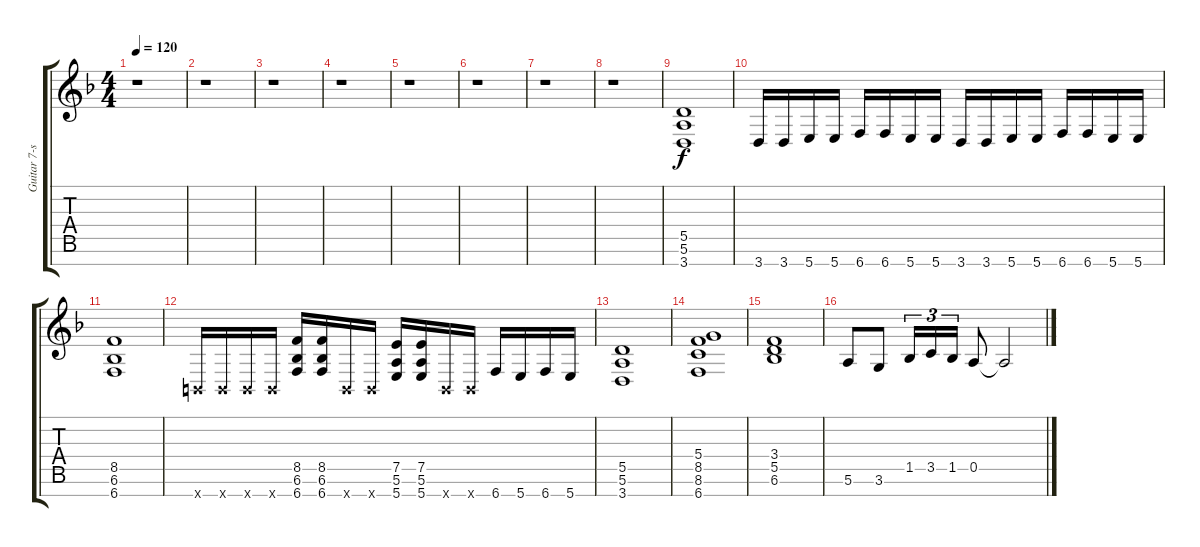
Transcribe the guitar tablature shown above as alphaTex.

\track ("Guitar 7-strings" "Guitar 7-s") {instrument distortionguitar}
\staff {score tabs}
\tuning (E4 B3 G3 D3 A2 E2 B1) {hide}
\ts (4 4)
\tempo 120
\clef g2
\ks dminor
r.1{dy f instrument distortionguitar} |
r.1 |
r.1 |
r.1 |
r.1 |
r.1 |
r.1 |
r.1 |
(5.5 5.6 3.7).1 |
3.7.16 3.7.16 5.7.16 5.7.16 6.7.16 6.7.16 5.7.16 5.7.16 3.7.16 3.7.16 5.7.16 5.7.16 6.7.16 6.7.16 5.7.16 5.7.16 |
(8.5 6.6 6.7).1 |
0.7{x}.16 0.7{x}.16 0.7{x}.16 0.7{x}.16 (8.5 6.6 6.7).16 (8.5 6.6 6.7).16 0.7{x}.16 0.7{x}.16 (7.5 5.6 5.7).16 (7.5 5.6 5.7).16 0.7{x}.16 0.7{x}.16 6.7.16 5.7.16 6.7.16 5.7.16 |
(5.5 5.6 3.7).1 |
(5.4 8.5 8.6 6.7).1 |
(3.4 5.5 6.6).1 |
5.6.8 3.6.8 1.5.16{tu (3 2)} 3.5.16{tu (3 2)} 1.5.16{tu (3 2)} 0.5.8 0.5{t}.2
